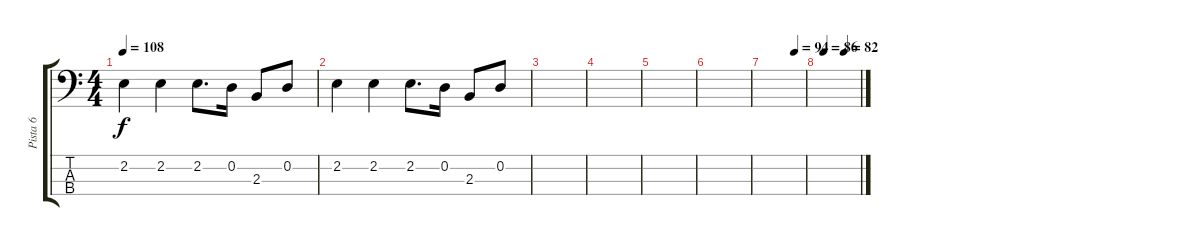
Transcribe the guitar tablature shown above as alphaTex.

\track ("Pista 6" "Pista 6") {instrument electricbasspick}
\staff {score tabs}
\tuning (G2 D2 A1 E1) {hide}
\ts (4 4)
\tempo 108
\clef f4
\ks c
2.2.4{dy f} 2.2.4 2.2.8{d} 0.2.16 2.3.8 0.2.8 |
2.2.4 2.2.4 2.2.8{d} 0.2.16 2.3.8 0.2.8 |
|
|
|
|
\tempo (94 0.75)
|
\tempo (86 0.125)
\tempo (82 0.625)
